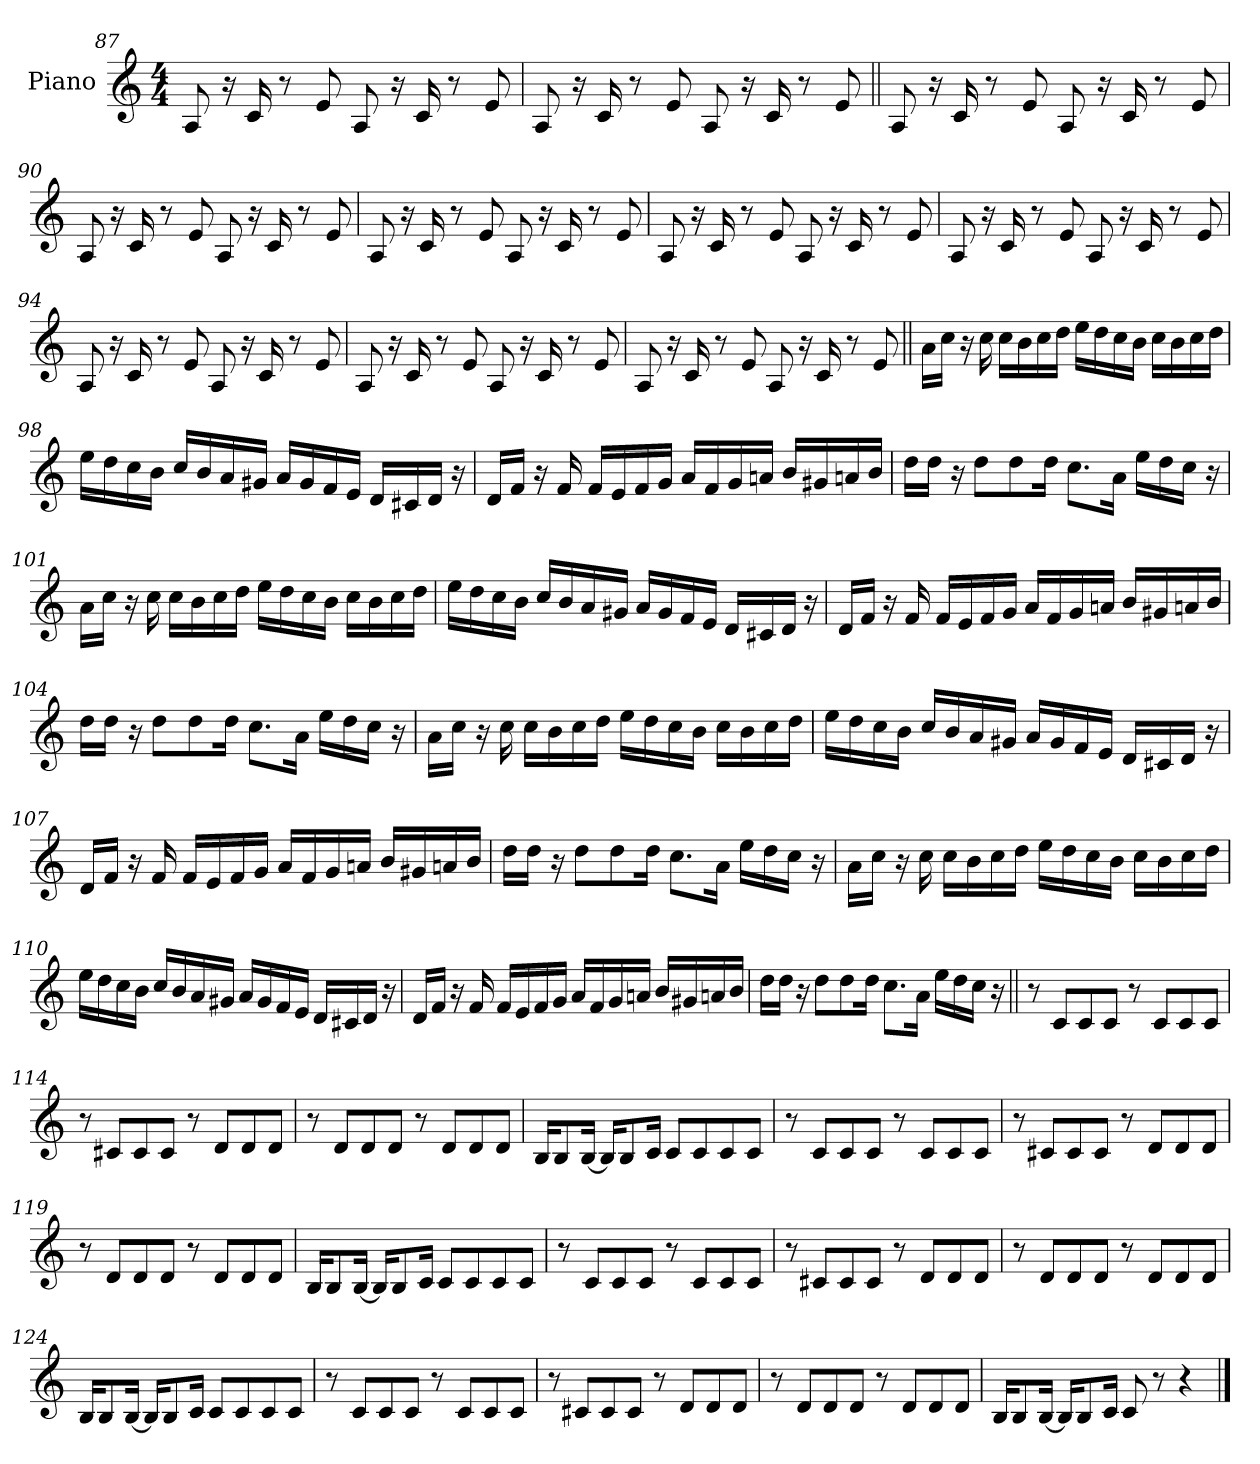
**kern
*part1
*staff1
*I"Piano
*I'Pno.
*clefG2
*k[]
*M4/4
=87
8A
16r
16c
8r
8e
8A
16r
16c
8r
8e
=88
8A
16r
16c
8r
8e
8A
16r
16c
8r
8e
=89||
8A
16r
16c
8r
8e
8A
16r
16c
8r
8e
=90
8A
16r
16c
8r
8e
8A
16r
16c
8r
8e
=91
8A
16r
16c
8r
8e
8A
16r
16c
8r
8e
=92
8A
16r
16c
8r
8e
8A
16r
16c
8r
8e
=93
8A
16r
16c
8r
8e
8A
16r
16c
8r
8e
=94
8A
16r
16c
8r
8e
8A
16r
16c
8r
8e
=95
8A
16r
16c
8r
8e
8A
16r
16c
8r
8e
=96
8A
16r
16c
8r
8e
8A
16r
16c
8r
8e
=97||
16aLL
16ccJJ
16r
16cc
16ccLL
16b
16cc
16ddJJ
16eeLL
16dd
16cc
16bJJ
16ccLL
16b
16cc
16ddJJ
=98
16eeLL
16dd
16cc
16bJJ
16ccLL
16b
16a
16g#XJJ
16aLL
16g#
16f
16eJJ
16dLL
16c#X
16dJJ
16r
=99
16dLL
16fJJ
16r
16f
16fLL
16e
16f
16gJJ
16aLL
16f
16g
16anJJ
16bLL
16g#X
16an
16bJJ
=100
16ddLL
16ddJJ
16r
8ddL
8dd
16ddJk
8.ccL
16aJk
16eeLL
16dd
16ccJJ
16r
=101
16aLL
16ccJJ
16r
16cc
16ccLL
16b
16cc
16ddJJ
16eeLL
16dd
16cc
16bJJ
16ccLL
16b
16cc
16ddJJ
=102
16eeLL
16dd
16cc
16bJJ
16ccLL
16b
16a
16g#XJJ
16aLL
16g#
16f
16eJJ
16dLL
16c#X
16dJJ
16r
=103
16dLL
16fJJ
16r
16f
16fLL
16e
16f
16gJJ
16aLL
16f
16g
16anJJ
16bLL
16g#X
16an
16bJJ
=104
16ddLL
16ddJJ
16r
8ddL
8dd
16ddJk
8.ccL
16aJk
16eeLL
16dd
16ccJJ
16r
=105
16aLL
16ccJJ
16r
16cc
16ccLL
16b
16cc
16ddJJ
16eeLL
16dd
16cc
16bJJ
16ccLL
16b
16cc
16ddJJ
=106
16eeLL
16dd
16cc
16bJJ
16ccLL
16b
16a
16g#XJJ
16aLL
16g#
16f
16eJJ
16dLL
16c#X
16dJJ
16r
=107
16dLL
16fJJ
16r
16f
16fLL
16e
16f
16gJJ
16aLL
16f
16g
16anJJ
16bLL
16g#X
16an
16bJJ
=108
16ddLL
16ddJJ
16r
8ddL
8dd
16ddJk
8.ccL
16aJk
16eeLL
16dd
16ccJJ
16r
=109
16aLL
16ccJJ
16r
16cc
16ccLL
16b
16cc
16ddJJ
16eeLL
16dd
16cc
16bJJ
16ccLL
16b
16cc
16ddJJ
=110
16eeLL
16dd
16cc
16bJJ
16ccLL
16b
16a
16g#XJJ
16aLL
16g#
16f
16eJJ
16dLL
16c#X
16dJJ
16r
=111
16dLL
16fJJ
16r
16f
16fLL
16e
16f
16gJJ
16aLL
16f
16g
16anJJ
16bLL
16g#X
16an
16bJJ
=112
16ddLL
16ddJJ
16r
8ddL
8dd
16ddJk
8.ccL
16aJk
16eeLL
16dd
16ccJJ
16r
=113||
8r
8cL
8c
8cJ
8r
8cL
8c
8cJ
=114
8r
8c#XL
8c#
8c#J
8r
8dL
8d
8dJ
=115
8r
8dL
8d
8dJ
8r
8dL
8d
8dJ
=116
16BKL
8B
[16BJk
16BKL]
8B
16cJk
8cL
8c
8c
8cJ
=117
8r
8cL
8c
8cJ
8r
8cL
8c
8cJ
=118
8r
8c#XL
8c#
8c#J
8r
8dL
8d
8dJ
=119
8r
8dL
8d
8dJ
8r
8dL
8d
8dJ
=120
16BKL
8B
[16BJk
16BKL]
8B
16cJk
8cL
8c
8c
8cJ
=121
8r
8cL
8c
8cJ
8r
8cL
8c
8cJ
=122
8r
8c#XL
8c#
8c#J
8r
8dL
8d
8dJ
=123
8r
8dL
8d
8dJ
8r
8dL
8d
8dJ
=124
16BKL
8B
[16BJk
16BKL]
8B
16cJk
8cL
8c
8c
8cJ
=125
8r
8cL
8c
8cJ
8r
8cL
8c
8cJ
=126
8r
8c#XL
8c#
8c#J
8r
8dL
8d
8dJ
=127
8r
8dL
8d
8dJ
8r
8dL
8d
8dJ
=128
16BKL
8B
[16BJk
16BKL]
8B
16cJk
8c
8r
4r
==
*-
